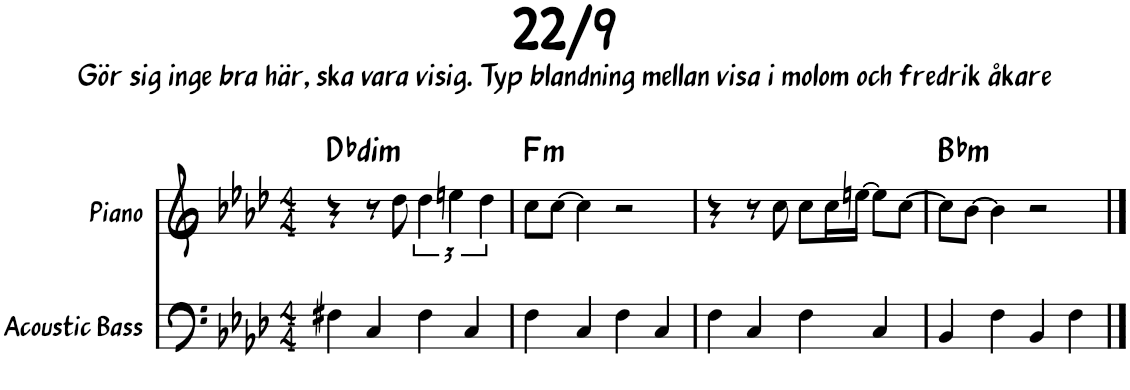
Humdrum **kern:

**kern	**kern	**harte
*part2	*part1	*part1
*staff2	*staff1	*
*I"Acoustic Bass	*I"Piano	*
*I'Bass	*I'Pno.	*
*clefF4	*clefG2	*
*Trd7c12	*	*
*k[b-e-a-d-]	*k[b-e-a-d-]	*
*M4/4	*M4/4	*
=1	=1	=1
!	!	!LO:H:kt=dim
4F#X\	4r	Db:dim
4C/	8r	.
.	8dd-\	.
4F#\	6dd-\	.
.	6een\	.
4C/	.	.
.	6dd-\	.
=2	=2	=2
!	!	!LO:H:kt=m
4F\	8cc\L	F:min
.	[8cc\J	.
4C/	4cc\]	.
4F\	2r	.
4C/	.	.
=3	=3	=3
4F\	4r	.
4C/	8r	.
.	8cc\	.
4F\	8cc\L	.
.	16cc\L	.
.	[16een\JJ	.
4C/	8ee\L]	.
.	[8cc\J	.
=4	=4	=4
!	!	!LO:H:kt=m
4BB-/	8cc\L]	Bb:min
.	[8b-\J	.
4F\	4b-\]	.
4BB-/	2r	.
4F\	.	.
==	==	==
*-	*-	*-
